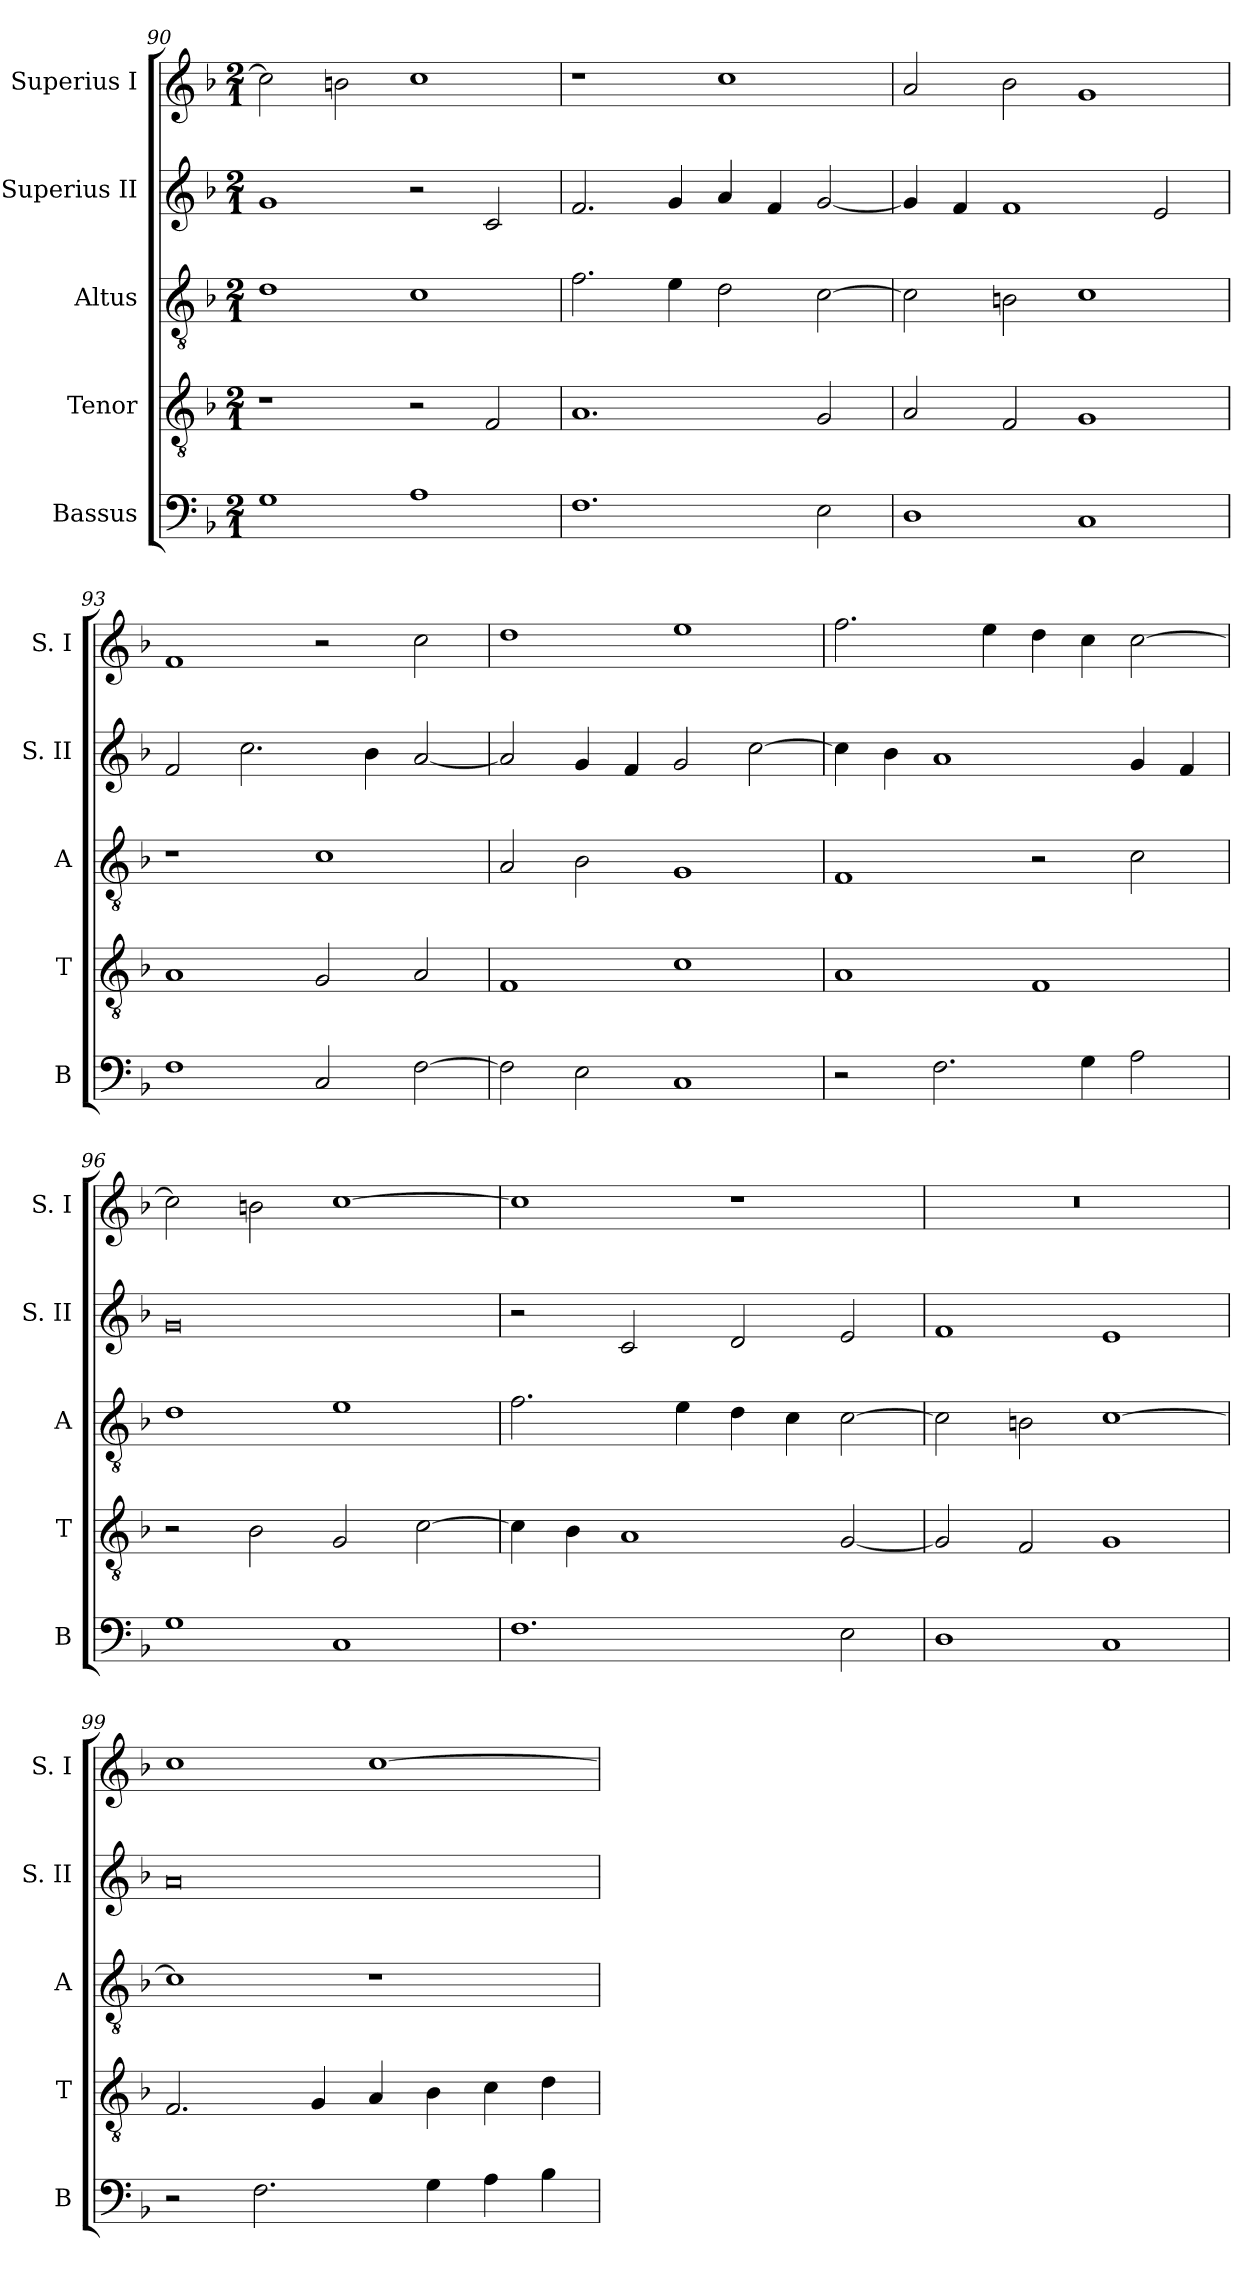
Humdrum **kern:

**kern	**kern	**kern	**kern	**kern
*part5	*part4	*part3	*part2	*part1
*staff5	*staff4	*staff3	*staff2	*staff1
*I"Bassus	*I"Tenor	*I"Altus	*I"Superius II	*I"Superius I
*I'B	*I'T	*I'A	*I'S. II	*I'S. I
*clefF4	*clefGv2	*clefGv2	*clefG2	*clefG2
*k[b-]	*k[b-]	*k[b-]	*k[b-]	*k[b-]
*F:	*F:	*F:	*F:	*F:
*M2/1	*M2/1	*M2/1	*M2/1	*M2/1
=90	=90	=90	=90	=90
1G	1r	1d	1g	2cc]
.	.	.	.	2bn
1A	2r	1c	2r	1cc
.	2F	.	2c	.
=91	=91	=91	=91	=91
1.F	1.A	2.f	2.f	1r
.	.	4e	4g	.
.	.	2d	4a	1cc
.	.	.	4f	.
2E	2G	[2c	[2g	.
=92	=92	=92	=92	=92
1D	2A	2c]	4g]	2a
.	.	.	4f	.
.	2F	2Bn	1f	2b-
1C	1G	1c	.	1g
.	.	.	2e	.
=93	=93	=93	=93	=93
1F	1A	1r	2f	1f
.	.	.	2.cc	.
2C	2G	1c	.	2r
.	.	.	4b-	.
[2F	2A	.	[2a	2cc
=94	=94	=94	=94	=94
2F]	1F	2A	2a]	1dd
2E	.	2B-	4g	.
.	.	.	4f	.
1C	1c	1G	2g	1ee
.	.	.	[2cc	.
=95	=95	=95	=95	=95
2r	1A	1F	4cc]	2.ff
.	.	.	4b-	.
2.F	.	.	1a	.
.	.	.	.	4ee
.	1F	2r	.	4dd
4G	.	.	.	4cc
2A	.	2c	4g	[2cc
.	.	.	4f	.
=96	=96	=96	=96	=96
1G	2r	1d	0g	2cc]
.	2B-	.	.	2bn
1C	2G	1e	.	[1cc
.	[2c	.	.	.
=97	=97	=97	=97	=97
1.F	4c]	2.f	2r	1cc]
.	4B-	.	.	.
.	1A	.	2c	.
.	.	4e	.	.
.	.	4d	2d	1r
.	.	4c	.	.
2E	[2G	[2c	2e	.
=98	=98	=98	=98	=98
1D	2G]	2c]	1f	0r
.	2F	2Bn	.	.
1C	1G	[1c	1e	.
=99	=99	=99	=99	=99
2r	2.F	1c]	0a	1cc
2.F	.	.	.	.
.	4G	.	.	.
.	4A	1r	.	[1cc
4G	4B-	.	.	.
4A	4c	.	.	.
4B-	4d	.	.	.
=	=	=	=	=
*-	*-	*-	*-	*-
